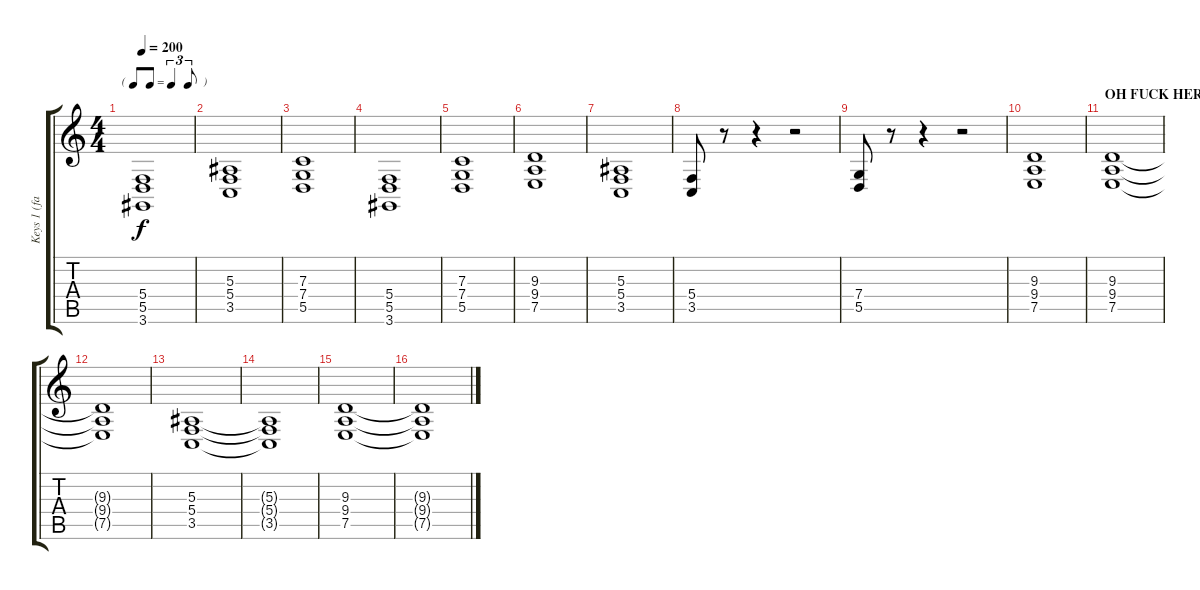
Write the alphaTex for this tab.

\track ("Keys 1 (faggot 1)" "Keys 1 (fa") {instrument stringensemble1}
\staff {score tabs}
\tuning (F4 C4 F3 C3 A2 F2) {hide}
\ts (4 4)
\tf triplet8th
\tempo 200
\clef g2
\ks c
(5.4{t} 5.5{t} 3.6{t}).1{dy f} |
(5.3 5.4 3.5).1 |
(7.3 7.4 5.5).1 |
(5.4 5.5 3.6).1 |
(7.3 7.4 5.5).1 |
(9.3 9.4 7.5).1 |
(5.3 5.4 3.5).1 |
(5.4 3.5).8 r.8 r.4 r.2 |
(7.4 5.5).8 r.8 r.4 r.2 |
(9.3 9.4 7.5).1 |
\section ("" "OH FUCK HERE WE GO")
(9.3 9.4 7.5).1{instrument stringensemble2} |
(9.3{t} 9.4{t} 7.5{t}).1 |
(5.3 5.4 3.5).1 |
(5.3{t} 5.4{t} 3.5{t}).1 |
(9.3 9.4 7.5).1{instrument stringensemble2} |
(9.3{t} 9.4{t} 7.5{t}).1
